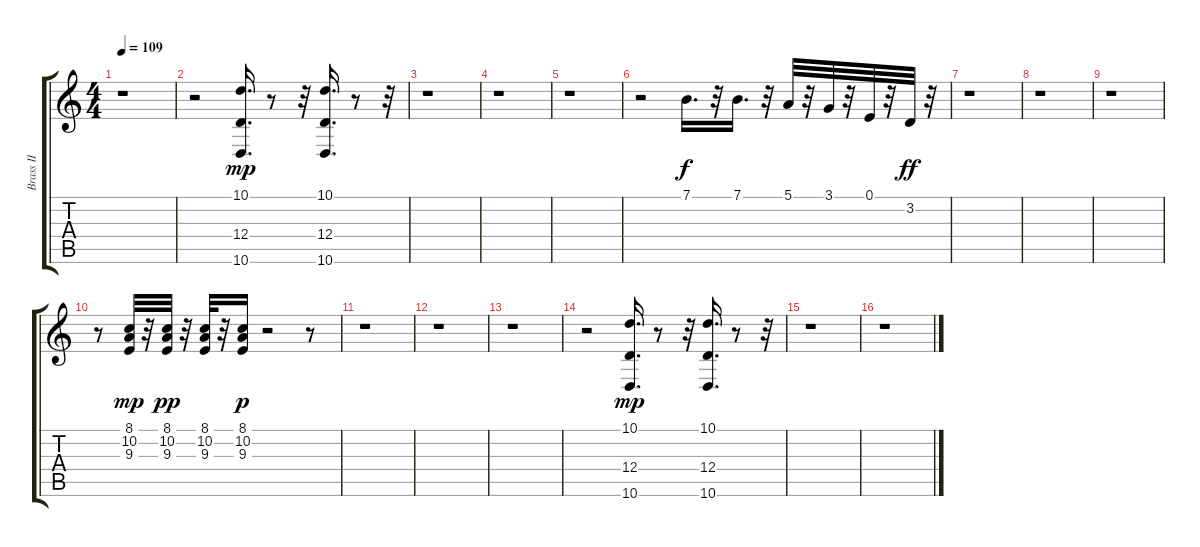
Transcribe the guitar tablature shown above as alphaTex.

\track ("Brass II" "Brass II") {instrument altosax}
\staff {score tabs}
\tuning (E4 B3 G3 D3 A2 E2) {hide}
\ts (4 4)
\tempo 109
\clef g2
\ks c
r.1{dy ff} |
r.2 (10.1 12.4 10.6).16{d dy mp} r.8 r.32 (10.1 12.4 10.6).16{d} r.8 r.32 |
r.1 |
r.1 |
r.1 |
r.2 7.1.16{d dy f} r.32 7.1.16{d} r.32 5.1.32 r.32 3.1.32 r.32 0.1.32 r.32 3.2.32{dy ff} r.32 |
r.1 |
r.1 |
r.1 |
r.8 (8.1 10.2 9.3).32{dy mp} r.32 (8.1 10.2 9.3).32{dy pp} r.32 (8.1 10.2 9.3).32 r.32 (8.1 10.2 9.3).16{dy p} r.2 r.8 |
r.1 |
r.1 |
r.1 |
r.2 (10.1 12.4 10.6).16{d dy mp} r.8 r.32 (10.1 12.4 10.6).16{d} r.8 r.32 |
r.1 |
r.1
